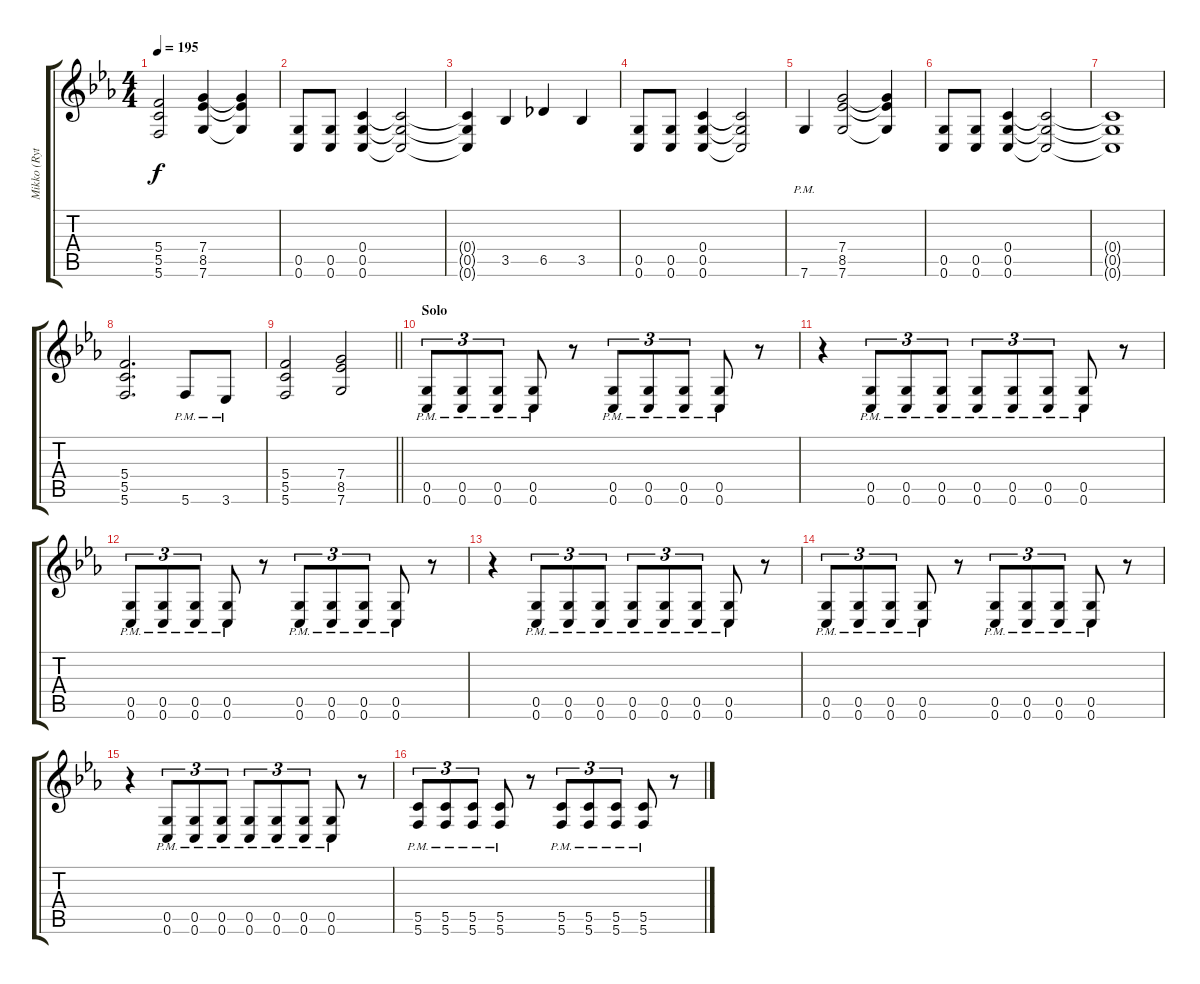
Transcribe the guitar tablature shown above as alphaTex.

\track ("Mikko (Rythm)" "Mikko (Ryt") {instrument distortionguitar}
\staff {score tabs}
\tuning (D4 A3 F3 C3 G2 C2) {hide}
\ts (4 4)
\tempo 195
\clef g2
\ks cminor
(5.4 5.5 5.6).2{dy f} (7.4 8.5 7.6).4 (7.4{t} 8.5{t} 7.6{t}).4 |
(0.5 0.6).8 (0.5 0.6).8 (0.4 0.5 0.6).4 (0.4{t} 0.5{t} 0.6{t}).2 |
(0.4{t} 0.5{t} 0.6{t}).4 3.5.4 6.5.4 3.5.4 |
(0.5 0.6).8 (0.5 0.6).8 (0.4 0.5 0.6).4 (0.4{t} 0.5{t} 0.6{t}).2 |
7.6{pm}.4 (7.4 8.5 7.6).2 (7.4{t} 8.5{t} 7.6{t}).4 |
(0.5 0.6).8 (0.5 0.6).8 (0.4 0.5 0.6).4 (0.4{t} 0.5{t} 0.6{t}).2 |
(0.4{t} 0.5{t} 0.6{t}).1 |
(5.4 5.5 5.6).2{d} 5.6{pm}.8 3.6{pm}.8 |
\barLineRight lightlight
(5.4 5.5 5.6).2 (7.4 8.5 7.6).2 |
\section ("" "Solo")
(0.5{pm} 0.6{pm}).8{tu (3 2)} (0.5{pm} 0.6{pm}).8{tu (3 2)} (0.5{pm} 0.6{pm}).8{tu (3 2)} (0.5{pm} 0.6{pm}).8 r.8 (0.5{pm} 0.6{pm}).8{tu (3 2)} (0.5{pm} 0.6{pm}).8{tu (3 2)} (0.5{pm} 0.6{pm}).8{tu (3 2)} (0.5{pm} 0.6{pm}).8 r.8 |
r.4 (0.5{pm} 0.6{pm}).8{tu (3 2)} (0.5{pm} 0.6{pm}).8{tu (3 2)} (0.5{pm} 0.6{pm}).8{tu (3 2)} (0.5{pm} 0.6{pm}).8{tu (3 2)} (0.5{pm} 0.6{pm}).8{tu (3 2)} (0.5{pm} 0.6{pm}).8{tu (3 2)} (0.5{pm} 0.6{pm}).8 r.8 |
(0.5{pm} 0.6{pm}).8{tu (3 2)} (0.5{pm} 0.6{pm}).8{tu (3 2)} (0.5{pm} 0.6{pm}).8{tu (3 2)} (0.5{pm} 0.6{pm}).8 r.8 (0.5{pm} 0.6{pm}).8{tu (3 2)} (0.5{pm} 0.6{pm}).8{tu (3 2)} (0.5{pm} 0.6{pm}).8{tu (3 2)} (0.5{pm} 0.6{pm}).8 r.8 |
r.4 (0.5{pm} 0.6{pm}).8{tu (3 2)} (0.5{pm} 0.6{pm}).8{tu (3 2)} (0.5{pm} 0.6{pm}).8{tu (3 2)} (0.5{pm} 0.6{pm}).8{tu (3 2)} (0.5{pm} 0.6{pm}).8{tu (3 2)} (0.5{pm} 0.6{pm}).8{tu (3 2)} (0.5{pm} 0.6{pm}).8 r.8 |
(0.5{pm} 0.6{pm}).8{tu (3 2)} (0.5{pm} 0.6{pm}).8{tu (3 2)} (0.5{pm} 0.6{pm}).8{tu (3 2)} (0.5{pm} 0.6{pm}).8 r.8 (0.5{pm} 0.6{pm}).8{tu (3 2)} (0.5{pm} 0.6{pm}).8{tu (3 2)} (0.5{pm} 0.6{pm}).8{tu (3 2)} (0.5{pm} 0.6{pm}).8 r.8 |
r.4 (0.5{pm} 0.6{pm}).8{tu (3 2)} (0.5{pm} 0.6{pm}).8{tu (3 2)} (0.5{pm} 0.6{pm}).8{tu (3 2)} (0.5{pm} 0.6{pm}).8{tu (3 2)} (0.5{pm} 0.6{pm}).8{tu (3 2)} (0.5{pm} 0.6{pm}).8{tu (3 2)} (0.5{pm} 0.6{pm}).8 r.8 |
(5.5{pm} 5.6{pm}).8{tu (3 2)} (5.5{pm} 5.6{pm}).8{tu (3 2)} (5.5{pm} 5.6{pm}).8{tu (3 2)} (5.5{pm} 5.6{pm}).8 r.8 (5.5{pm} 5.6{pm}).8{tu (3 2)} (5.5{pm} 5.6{pm}).8{tu (3 2)} (5.5{pm} 5.6{pm}).8{tu (3 2)} (5.5{pm} 5.6{pm}).8 r.8
